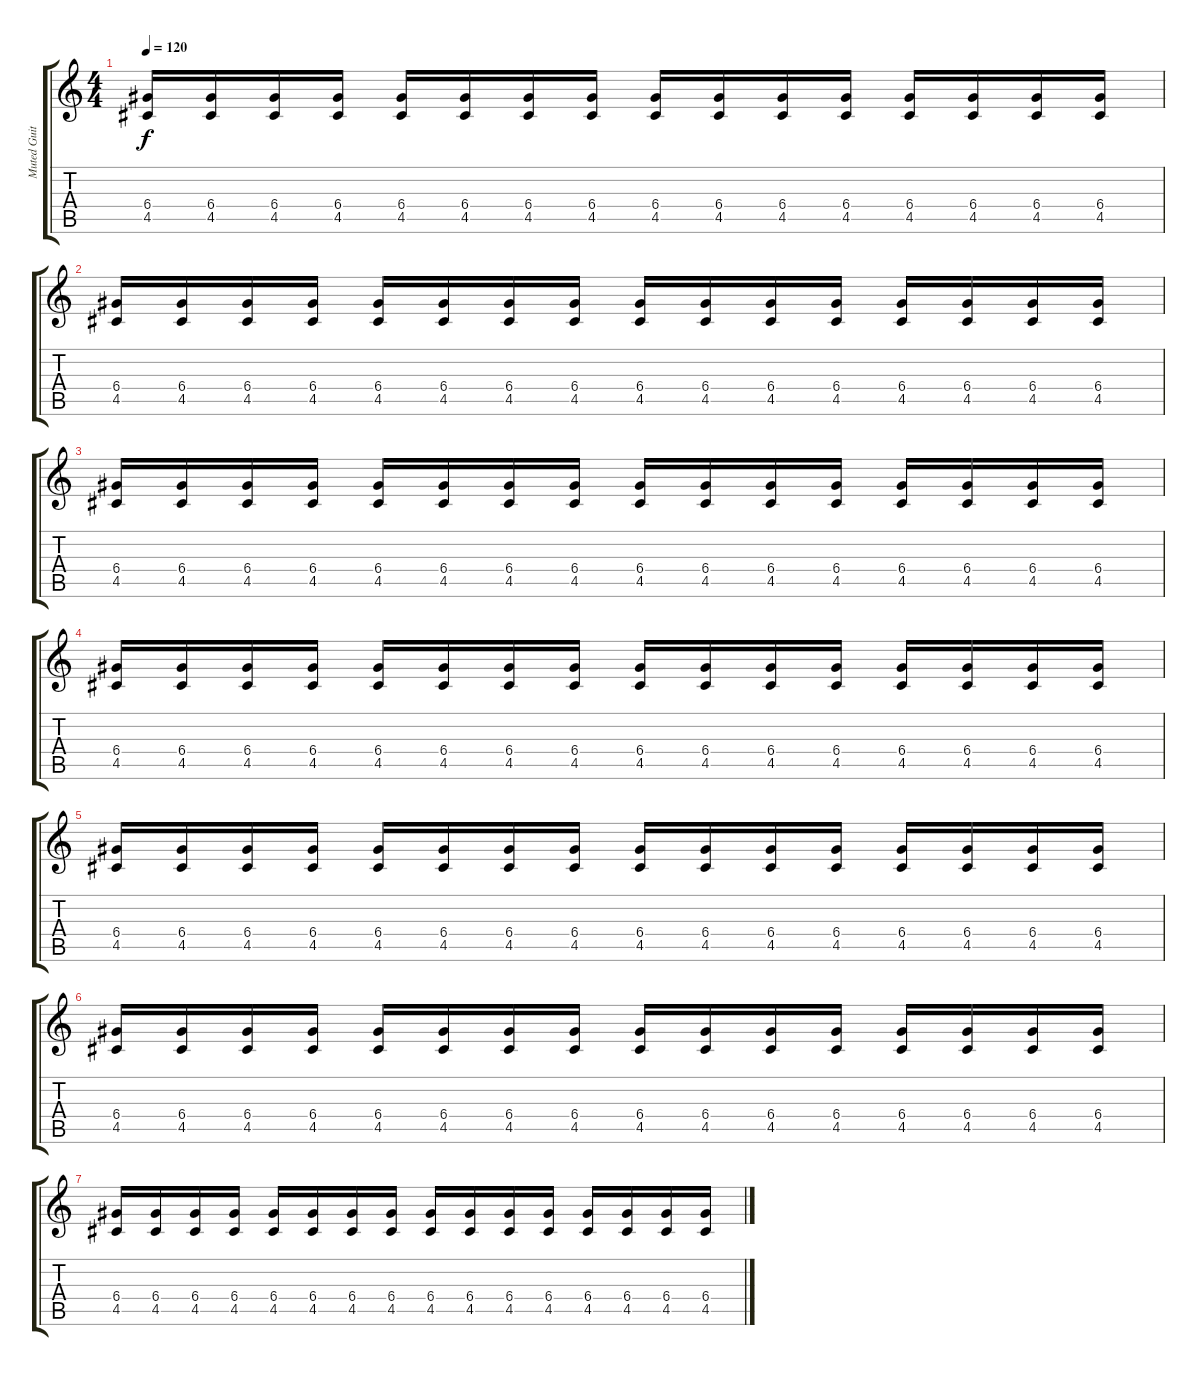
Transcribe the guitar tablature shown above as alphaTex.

\track ("Muted Guitar" "Muted Guit") {instrument electricguitarmuted}
\staff {score tabs}
\tuning (E4 B3 G3 D3 A2 E2) {hide}
\ts (4 4)
\tempo 120
\clef g2
\ks c
(6.4 4.5).16{dy f} (6.4 4.5).16 (6.4 4.5).16 (6.4 4.5).16 (6.4 4.5).16 (6.4 4.5).16 (6.4 4.5).16 (6.4 4.5).16 (6.4 4.5).16 (6.4 4.5).16 (6.4 4.5).16 (6.4 4.5).16 (6.4 4.5).16 (6.4 4.5).16 (6.4 4.5).16 (6.4 4.5).16 |
(6.4 4.5).16 (6.4 4.5).16 (6.4 4.5).16 (6.4 4.5).16 (6.4 4.5).16 (6.4 4.5).16 (6.4 4.5).16 (6.4 4.5).16 (6.4 4.5).16 (6.4 4.5).16 (6.4 4.5).16 (6.4 4.5).16 (6.4 4.5).16 (6.4 4.5).16 (6.4 4.5).16 (6.4 4.5).16 |
(6.4 4.5).16 (6.4 4.5).16 (6.4 4.5).16 (6.4 4.5).16 (6.4 4.5).16 (6.4 4.5).16 (6.4 4.5).16 (6.4 4.5).16 (6.4 4.5).16 (6.4 4.5).16 (6.4 4.5).16 (6.4 4.5).16 (6.4 4.5).16 (6.4 4.5).16 (6.4 4.5).16 (6.4 4.5).16 |
(6.4 4.5).16 (6.4 4.5).16 (6.4 4.5).16 (6.4 4.5).16 (6.4 4.5).16 (6.4 4.5).16 (6.4 4.5).16 (6.4 4.5).16 (6.4 4.5).16 (6.4 4.5).16 (6.4 4.5).16 (6.4 4.5).16 (6.4 4.5).16 (6.4 4.5).16 (6.4 4.5).16 (6.4 4.5).16 |
(6.4 4.5).16 (6.4 4.5).16 (6.4 4.5).16 (6.4 4.5).16 (6.4 4.5).16 (6.4 4.5).16 (6.4 4.5).16 (6.4 4.5).16 (6.4 4.5).16 (6.4 4.5).16 (6.4 4.5).16 (6.4 4.5).16 (6.4 4.5).16 (6.4 4.5).16 (6.4 4.5).16 (6.4 4.5).16 |
(6.4 4.5).16 (6.4 4.5).16 (6.4 4.5).16 (6.4 4.5).16 (6.4 4.5).16 (6.4 4.5).16 (6.4 4.5).16 (6.4 4.5).16 (6.4 4.5).16 (6.4 4.5).16 (6.4 4.5).16 (6.4 4.5).16 (6.4 4.5).16 (6.4 4.5).16 (6.4 4.5).16 (6.4 4.5).16 |
(6.4 4.5).16 (6.4 4.5).16 (6.4 4.5).16 (6.4 4.5).16 (6.4 4.5).16 (6.4 4.5).16 (6.4 4.5).16 (6.4 4.5).16 (6.4 4.5).16 (6.4 4.5).16 (6.4 4.5).16 (6.4 4.5).16 (6.4 4.5).16 (6.4 4.5).16 (6.4 4.5).16 (6.4 4.5).16
